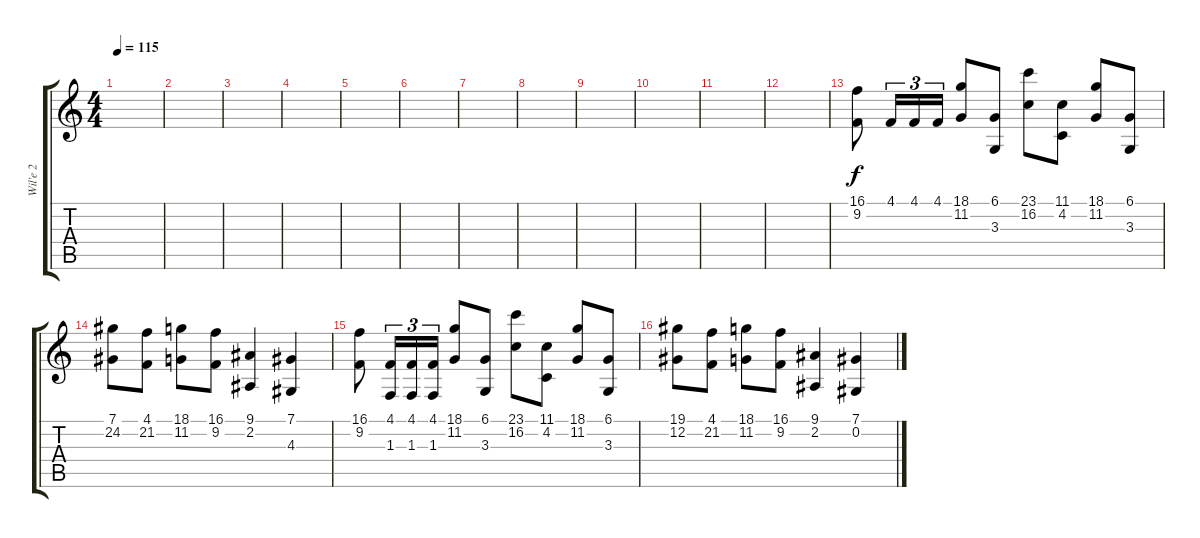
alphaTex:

\track ("Wil'e 2" "Wil'e 2") {instrument dulcimer}
\staff {score tabs}
\tuning (Db4 Ab3 E3 B2 Gb2 B1) {hide}
\ts (4 4)
\tempo 115
\clef g2
\ks c
|
|
|
|
|
|
|
|
|
|
|
|
(16.1 9.2).8{instrument glockenspiel} 4.1.16{tu (3 2)} 4.1.16{tu (3 2)} 4.1.16{tu (3 2)} (18.1 11.2).8 (6.1 3.3).8 (23.1 16.2).8 (11.1 4.2).8 (18.1 11.2).8 (6.1 3.3).8 |
(7.1 24.2).8 (4.1 21.2).8 (18.1 11.2).8 (16.1 9.2).8 (9.1 2.2).4 (7.1 4.3).4 |
(16.1 9.2).8 (4.1 1.3).16{tu (3 2)} (4.1 1.3).16{tu (3 2)} (4.1 1.3).16{tu (3 2)} (18.1 11.2).8 (6.1 3.3).8 (23.1 16.2).8 (11.1 4.2).8 (18.1 11.2).8 (6.1 3.3).8 |
(19.1 12.2).8 (4.1 21.2).8 (18.1 11.2).8 (16.1 9.2).8 (9.1 2.2).4 (7.1 0.2).4
